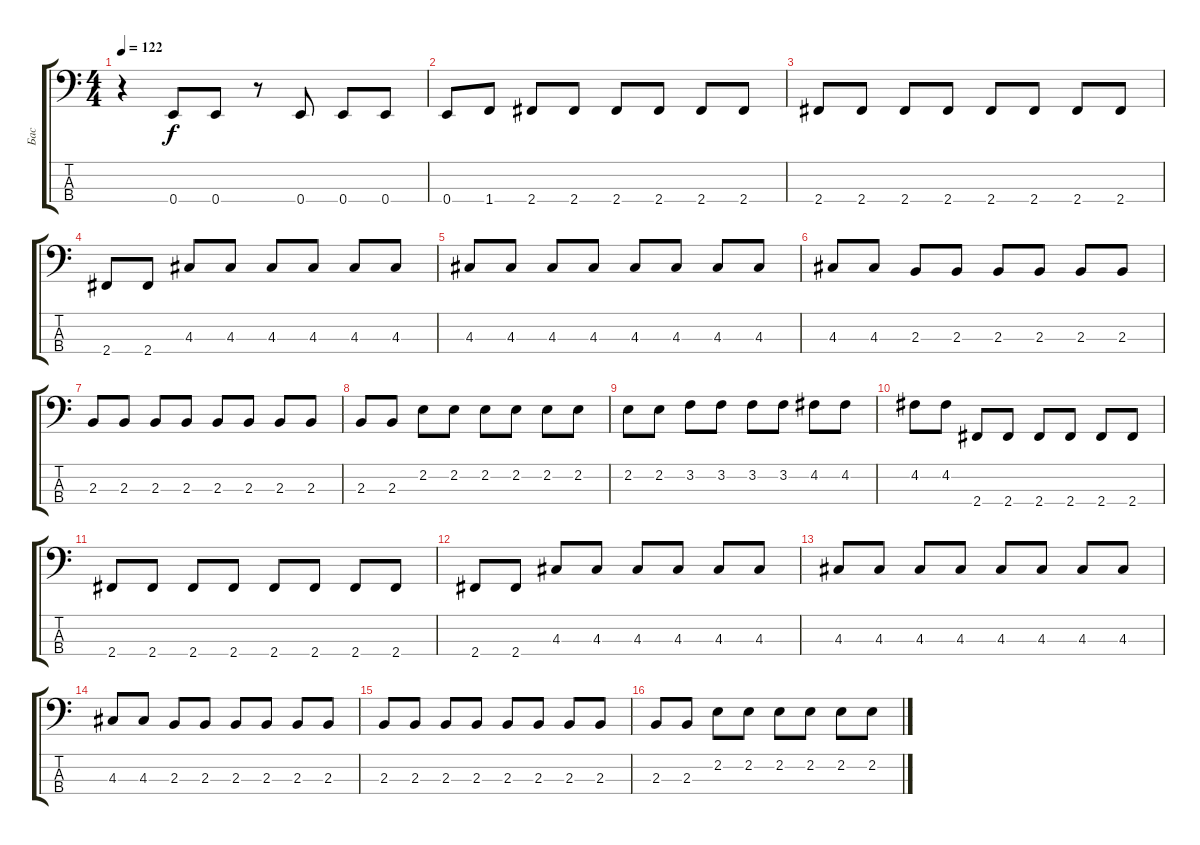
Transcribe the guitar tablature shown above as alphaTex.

\track ("Бас" "Бас") {instrument slapbass2}
\staff {score tabs}
\tuning (G2 D2 A1 E1) {hide}
\ts (4 4)
\tempo 122
\clef f4
\ks c
r.4{dy f} 0.4.8 0.4.8 r.8 0.4.8 0.4.8 0.4.8 |
0.4.8 1.4.8 2.4.8 2.4.8 2.4.8 2.4.8 2.4.8 2.4.8 |
2.4.8 2.4.8 2.4.8 2.4.8 2.4.8 2.4.8 2.4.8 2.4.8 |
2.4.8 2.4.8 4.3.8 4.3.8 4.3.8 4.3.8 4.3.8 4.3.8 |
4.3.8 4.3.8 4.3.8 4.3.8 4.3.8 4.3.8 4.3.8 4.3.8 |
4.3.8 4.3.8 2.3.8 2.3.8 2.3.8 2.3.8 2.3.8 2.3.8 |
2.3.8 2.3.8 2.3.8 2.3.8 2.3.8 2.3.8 2.3.8 2.3.8 |
2.3.8 2.3.8 2.2.8 2.2.8 2.2.8 2.2.8 2.2.8 2.2.8 |
2.2.8 2.2.8 3.2.8 3.2.8 3.2.8 3.2.8 4.2.8 4.2.8 |
4.2.8 4.2.8 2.4.8 2.4.8 2.4.8 2.4.8 2.4.8 2.4.8 |
2.4.8 2.4.8 2.4.8 2.4.8 2.4.8 2.4.8 2.4.8 2.4.8 |
2.4.8 2.4.8 4.3.8 4.3.8 4.3.8 4.3.8 4.3.8 4.3.8 |
4.3.8 4.3.8 4.3.8 4.3.8 4.3.8 4.3.8 4.3.8 4.3.8 |
4.3.8 4.3.8 2.3.8 2.3.8 2.3.8 2.3.8 2.3.8 2.3.8 |
2.3.8 2.3.8 2.3.8 2.3.8 2.3.8 2.3.8 2.3.8 2.3.8 |
2.3.8 2.3.8 2.2.8 2.2.8 2.2.8 2.2.8 2.2.8 2.2.8
